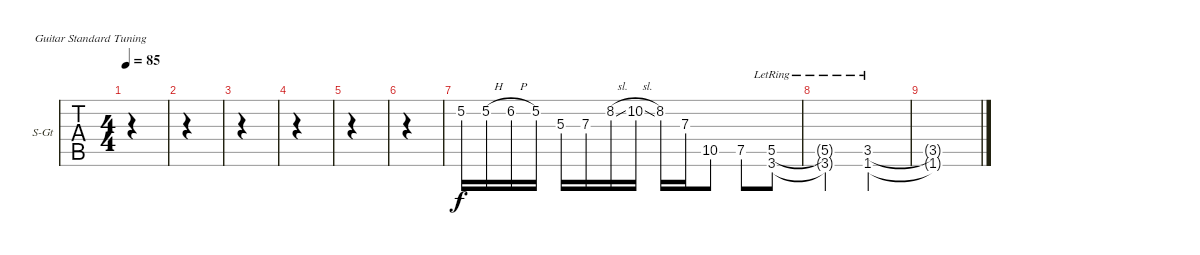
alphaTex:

\defaultSystemsLayout 4
\bracketExtendMode groupsimilarinstruments
\firstSystemTrackNameOrientation horizontal
\otherSystemsTrackNameOrientation horizontal
\track ("Steel Guitar" "S-Gt") {instrument acousticguitarsteel}
\staff {tabs}
\tuning (E4 B3 G3 D3 A2 E2)
\ts (4 4)
\tempo 85
\clef g2
\ks c
|
|
|
|
|
|
5.2.16 5.2{h}.16 6.2{h}.16 5.2.16 5.3.16 7.3.16 8.2{sl}.16 10.2{sl}.16 8.2.16 7.3.16 10.5.8 7.5.8 (3.6{lr} 5.5).8 |
(5.5{t} 3.6{lr t}).2 (3.5 1.6{lr}).2 |
(3.5{t} 1.6{t}).1
